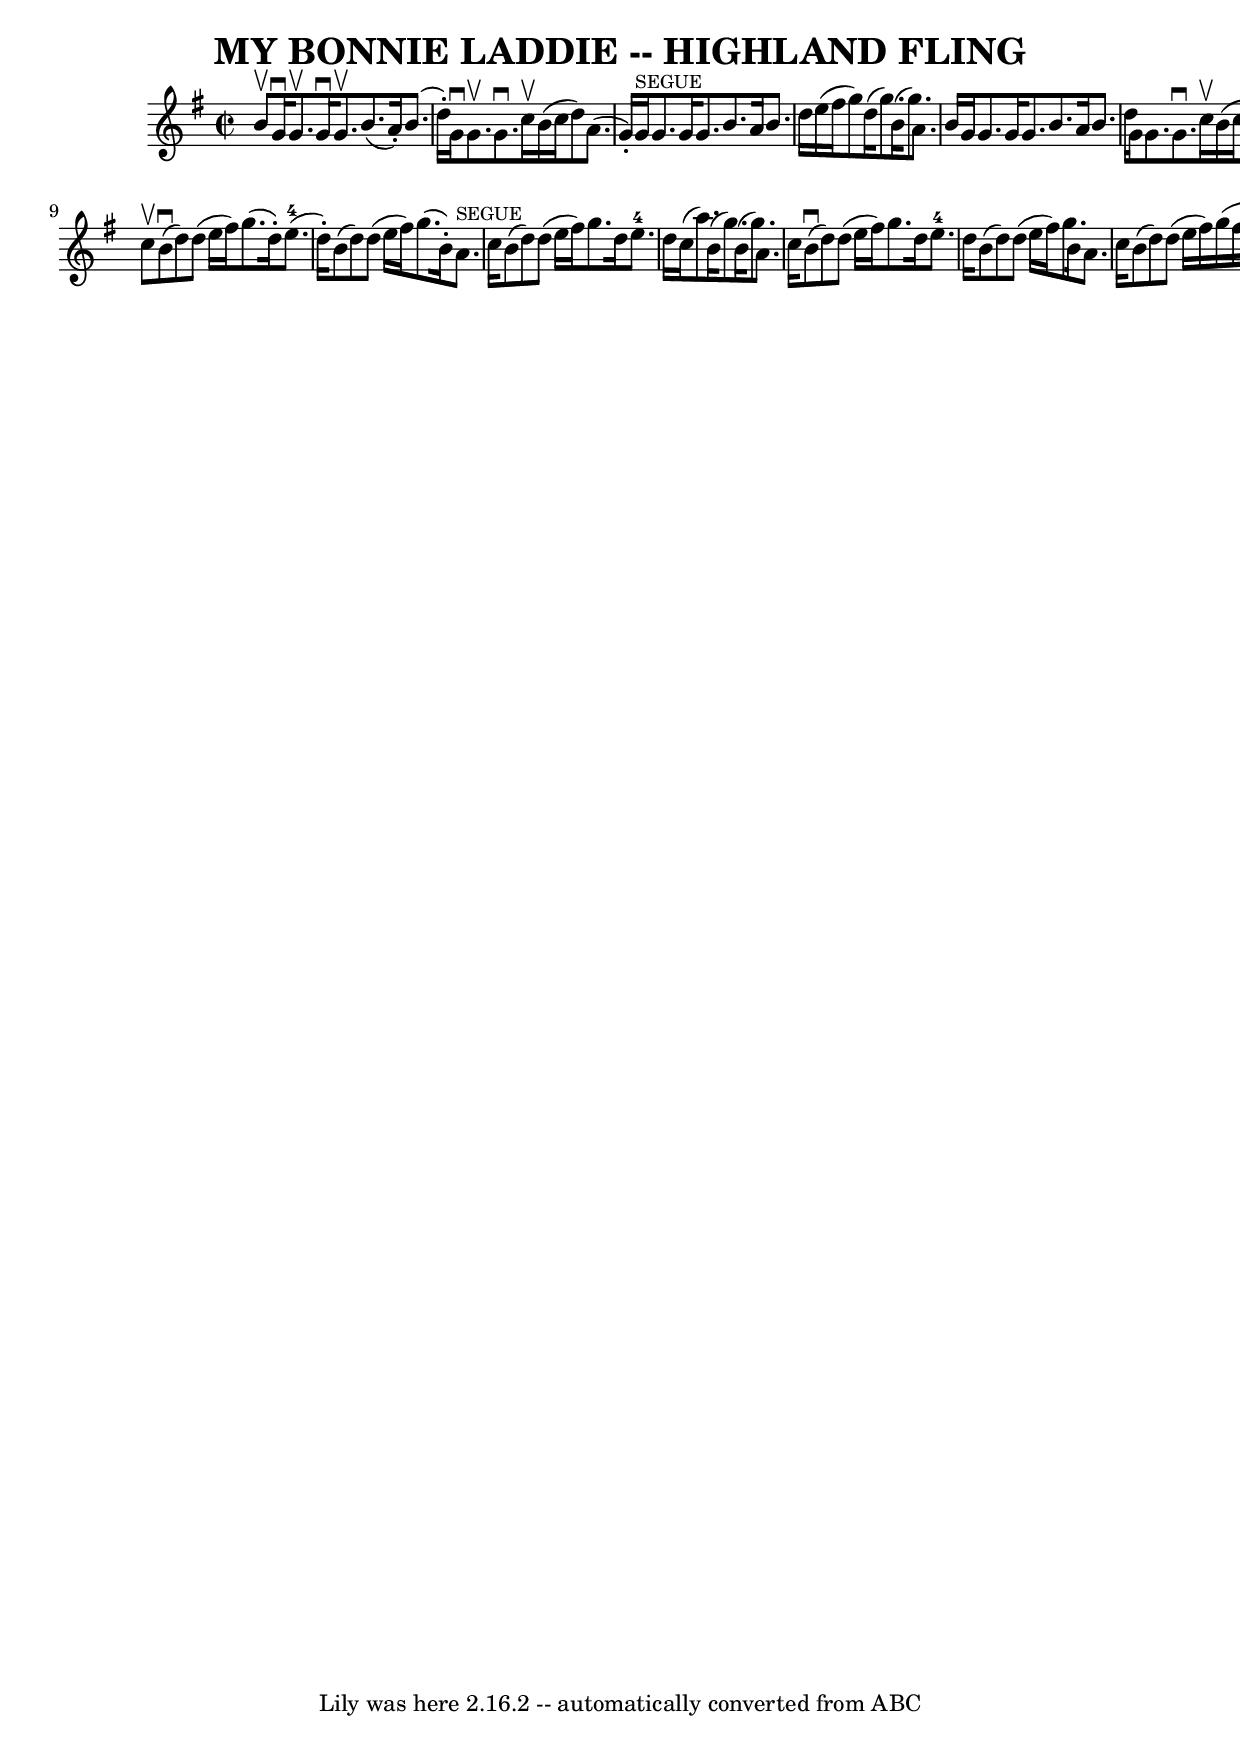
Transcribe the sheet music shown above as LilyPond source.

\version "2.7.40"
\include "Mammoth.ily"
\header {
	book = "Ryan's Mammoth Collection of Fiddle Tunes"
	crossRefNumber = "1"
	footnotes = ""
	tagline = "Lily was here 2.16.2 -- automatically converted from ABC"
	title = "MY BONNIE LADDIE -- HIGHLAND FLING"
}
voicedefault =  {
\set Score.defaultBarType = "empty"

\override Staff.TimeSignature #'style = #'C
 \time 2/2 \key g \major b'8^\upbow       |
 g'16^\downbow g'8. 
^\upbow g'16^\downbow g'8.^\upbow b'8. (a'16 -.) b'8. (d''16 
-.)   |
 g'16^\downbow g'8.^\upbow g'8.^\downbow c''16 
^\upbow b'16 (c''16 d''8) a'8. (g'16 -.)       |
     
g'16^\segue g'8. g'16 g'8. b'8. a'16 b'8. d''16    
|
 e''16 (fis''16 g''8) d''16 (g''8.) b'16 (g''8. 
) a'8. b'16    |
     |
 g'16 g'8. g'16 g'8.    
b'8. a'16 b'8. d''16    |
 g'16 g'8. g'8.^\downbow   
c''16^\upbow b'16 (c''16 d''8) a'8. (b'16 -.)       |
 
 g'16 g'8. g'16 g'8. b'8. a'16 b'8. d''16    |
   
e''16 (fis''16 g''8) d''16 (g''8.) b'16 (g''8.) a'8  
  \bar "|." c''8^\upbow       |
 b'8 (^\downbow d''8)   
d''8 (e''16 fis''16) g''8. (d''16 -.) e''8.-4(d''16 
-.)   |
 b'8 (d''8) d''8 (e''16 fis''16) g''8. (
b'16 -.) a'8.^\segue c''16        |
 b'8 (d''8) d''8 
(e''16 fis''16) g''8. d''16 e''8.-4 d''16    |
   
c''16 (a''8.) b'16 (g''8.) b'16 (g''8.) a'8. c''16   
 |
     |
 b'8 (^\downbow d''8) d''8 (e''16    
fis''16) g''8. d''16 e''8.-4 d''16    |
 b'8 (d''8  
-) d''8 (e''16 fis''16) g''8. b'16 a'8. c''16        
|
 b'8 (d''8) d''8 (e''16 fis''16) g''16 (fis''16 
 g''16 a''16) g''8. d''16    |
 c''16 (a''8.) b'16 
(g''8.) b'16 (g''8.) a'8    \bar "|."   
}

\score{
    <<

	\context Staff="default"
	{
	    \voicedefault 
	}

    >>
	\layout {
	}
	\midi {}
}
